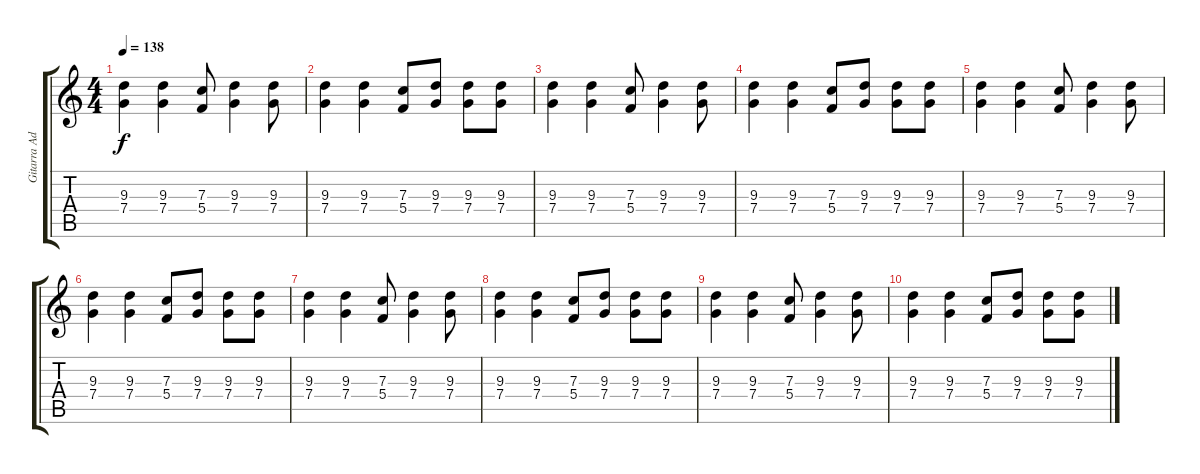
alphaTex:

\track ("Gitarra Adisionale" "Gitarra Ad") {instrument distortionguitar}
\staff {score tabs}
\tuning (D4 A3 F3 C3 G2 D2) {hide}
\ts (4 4)
\tempo 138
\clef g2
\ks c
(9.3 7.4).4{dy f} (9.3 7.4).4 (7.3 5.4).8 (9.3 7.4).4 (9.3 7.4).8 |
(9.3 7.4).4 (9.3 7.4).4 (7.3 5.4).8 (9.3 7.4).8 (9.3 7.4).8 (9.3 7.4).8 |
(9.3 7.4).4 (9.3 7.4).4 (7.3 5.4).8 (9.3 7.4).4 (9.3 7.4).8 |
(9.3 7.4).4 (9.3 7.4).4 (7.3 5.4).8 (9.3 7.4).8 (9.3 7.4).8 (9.3 7.4).8 |
(9.3 7.4).4 (9.3 7.4).4 (7.3 5.4).8 (9.3 7.4).4 (9.3 7.4).8 |
(9.3 7.4).4 (9.3 7.4).4 (7.3 5.4).8 (9.3 7.4).8 (9.3 7.4).8 (9.3 7.4).8 |
(9.3 7.4).4 (9.3 7.4).4 (7.3 5.4).8 (9.3 7.4).4 (9.3 7.4).8 |
(9.3 7.4).4 (9.3 7.4).4 (7.3 5.4).8 (9.3 7.4).8 (9.3 7.4).8 (9.3 7.4).8 |
(9.3 7.4).4 (9.3 7.4).4 (7.3 5.4).8 (9.3 7.4).4 (9.3 7.4).8 |
(9.3 7.4).4 (9.3 7.4).4 (7.3 5.4).8 (9.3 7.4).8 (9.3 7.4).8 (9.3 7.4).8
